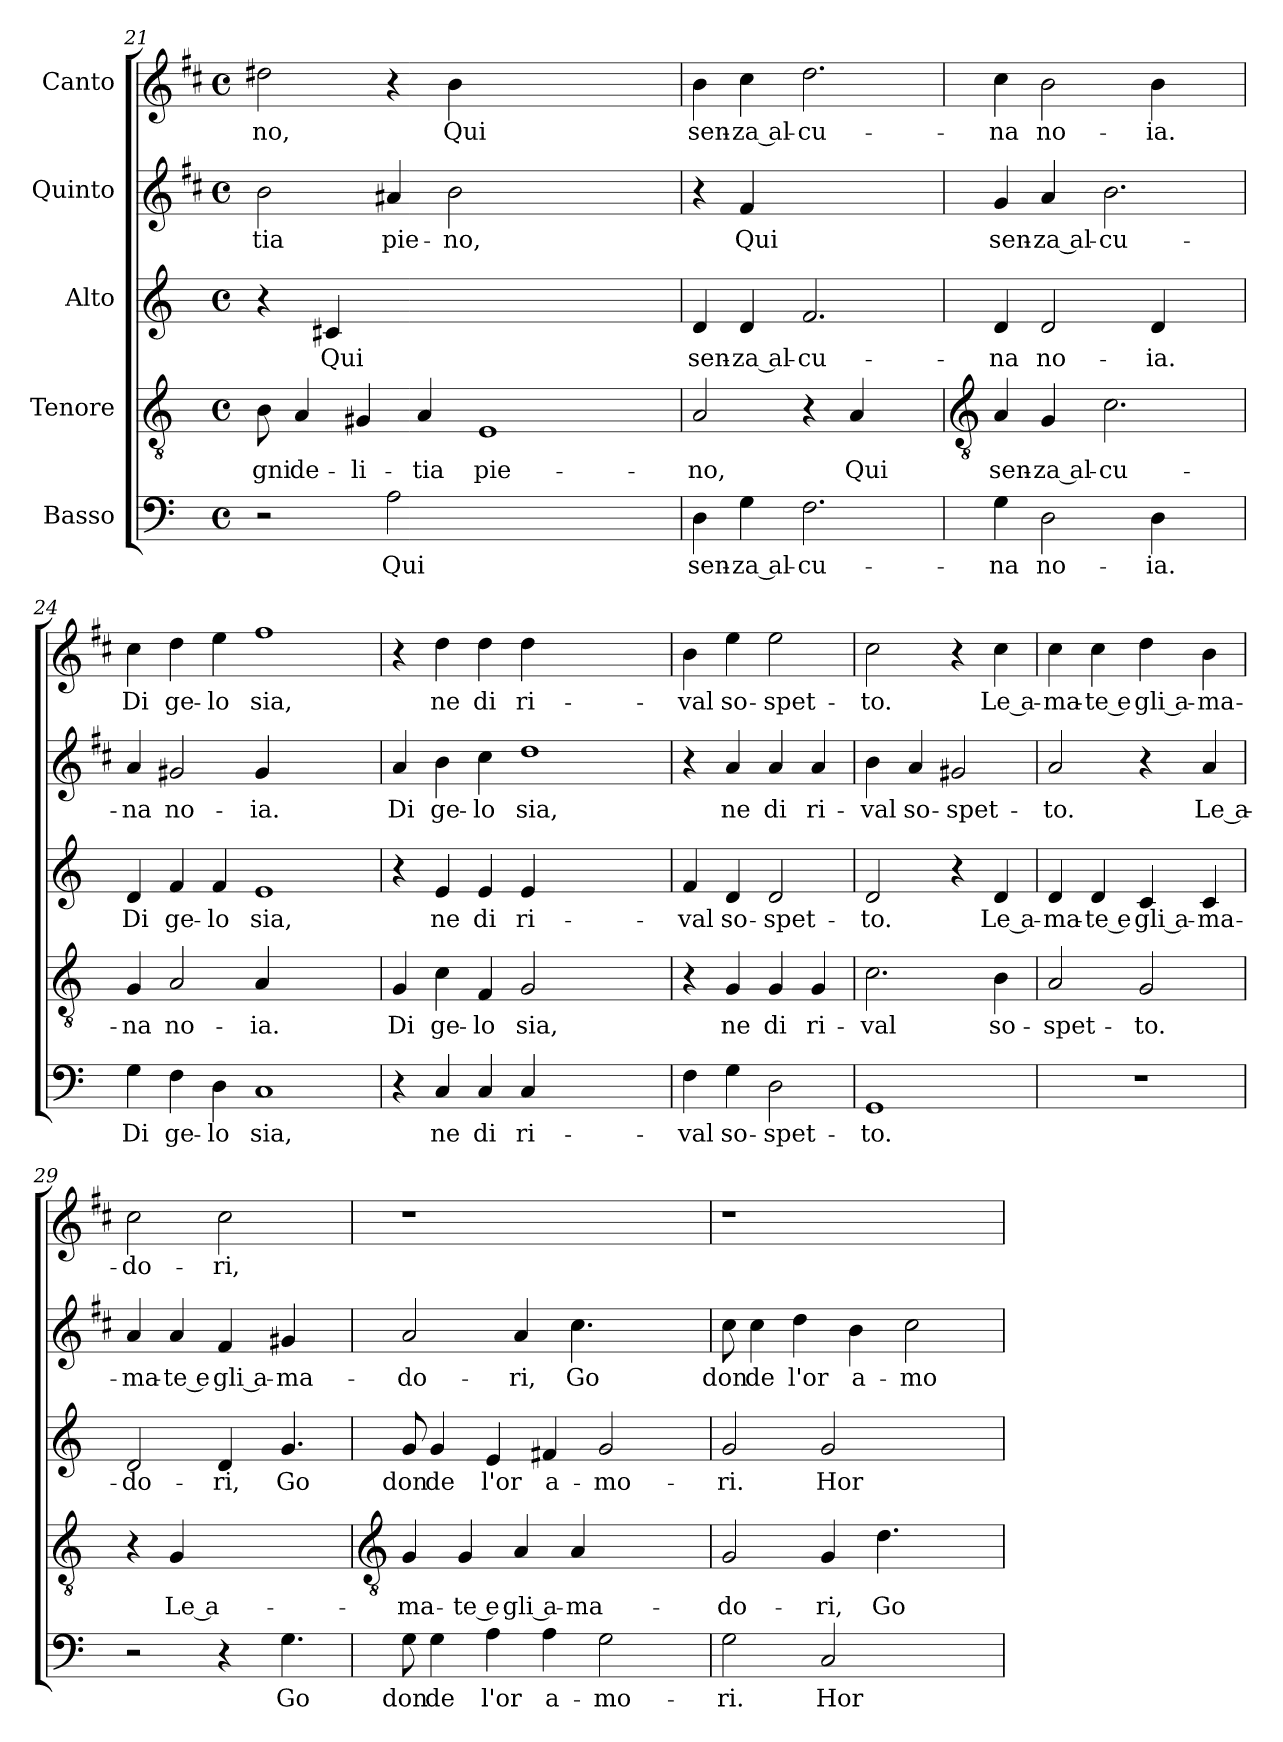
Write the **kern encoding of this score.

**kern	**text	**kern	**text	**kern	**text	**kern	**text	**kern	**text
*part5	*part5	*part4	*part4	*part3	*part3	*part2	*part2	*part1	*part1
*staff5	*staff5	*staff4	*staff4	*staff3	*staff3	*staff2	*staff2	*staff1	*staff1
*I"Basso	*	*I"Tenore	*	*I"Alto	*	*I"Quinto	*	*I"Canto	*
*clefF4	*	*clefGv2	*	*clefG2	*	*clefG2	*	*clefG2	*
*	*	*	*	*	*	*ITrd1c2	*	*ITrd1c2	*
*k[]	*	*k[]	*	*k[]	*	*k[]	*	*k[]	*
*C:	*	*C:	*	*C:	*	*C:	*	*C:	*
*M4/4	*	*M4/4	*	*M4/4	*	*M4/4	*	*M4/4	*
*met(c)	*	*met(c)	*	*met(c)	*	*met(c)	*	*met(c)	*
=21A	=21A	=21A	=21A	=21A	=21A	=21A	=21A	=21A	=21A
!	!	!	!LO:LY:b	!	!	!	!LO:LY:b	!	!LO:LY:b
2r	.	8B	-gni	4r	.	2a	-tia	2cc#X	-no,
!	!	!	!LO:LY:b	!	!	!	!	!	!
.	.	4A	de-	.	.	.	.	.	.
!	!	!	!	!	!LO:LY:b	!	!	!	!
.	.	.	.	4c#X	Qui	.	.	.	.
!	!	!	!LO:LY:b	!	!	!	!	!	!
.	.	4G#X	-li-	.	.	.	.	.	.
!	!LO:LY:b	!	!	!	!	!	!LO:LY:b	!	!
2A	Qui	.	.	1ryy	.	4g#X	pie-	4r	.
!	!	!	!LO:LY:b	!	!	!	!	!	!
.	.	4A	-tia	.	.	.	.	.	.
!	!	!	!	!	!	!	!LO:LY:b	!	!LO:LY:b
.	.	.	.	.	.	2a	-no,	4a	Qui
!	!	!	!LO:LY:b	!	!	!	!	!	!
.	.	1E	pie-	.	.	.	.	.	.
2..ryy	.	.	.	.	.	.	.	2..ryy	.
.	.	.	.	.	.	2ryy	.	.	.
.	.	.	.	4.ryy	.	.	.	.	.
.	.	.	.	.	.	8ryy	.	.	.
!!LO:LB:g=z
=22	=22	=22	=22	=22	=22	=22	=22	=22	=22
!	!LO:LY:b	!	!LO:LY:b	!	!LO:LY:b	!	!	!	!LO:LY:b
4D	sen-	2A	-no,	4d	sen-	4r	.	4a	sen-
!	!LO:LY:b	!	!	!	!LO:LY:b	!	!LO:LY:b	!	!LO:LY:b
4G	-za al-	.	.	4d	-za al-	4e	Qui	4b	-za al-
!	!LO:LY:b	!	!	!	!LO:LY:b	!	!	!	!LO:LY:b
2.F	-cu-	4r	.	2.f	-cu-	2.ryy	.	2.cc	-cu-
!	!	!	!LO:LY:b	!	!	!	!	!	!
.	.	4A	Qui	.	.	.	.	.	.
.	.	4ryy	.	.	.	.	.	.	.
!!LO:LB:g=z
=23	=23	=23	=23	=23	=23	=23	=23	=23	=23
*	*	*clefGv2	*	*	*	*	*	*	*
!	!LO:LY:b	!	!LO:LY:b	!	!LO:LY:b	!	!LO:LY:b	!	!LO:LY:b
4G	-na	4A	sen-	4d	-na	4f	sen-	4b	-na
!	!LO:LY:b	!	!LO:LY:b	!	!LO:LY:b	!	!LO:LY:b	!	!LO:LY:b
2D	no-	4G	-za al-	2d	no-	4g	-za al-	2a	no-
!	!	!	!LO:LY:b	!	!	!	!LO:LY:b	!	!
.	.	2.c	-cu-	.	.	2.a	-cu-	.	.
!	!LO:LY:b	!	!	!	!LO:LY:b	!	!	!	!LO:LY:b
4D	-ia.	.	.	4d	-ia.	.	.	4a	-ia.
4ryy	.	.	.	4ryy	.	.	.	4ryy	.
=24	=24	=24	=24	=24	=24	=24	=24	=24	=24
!	!LO:LY:b	!	!LO:LY:b	!	!LO:LY:b	!	!LO:LY:b	!	!LO:LY:b
4G	Di	4G	-na	4d	Di	4g	-na	4b	Di
!	!LO:LY:b	!	!LO:LY:b	!	!LO:LY:b	!	!LO:LY:b	!	!LO:LY:b
4F	ge-	2A	no-	4f	ge-	2f#X	no-	4cc	ge-
!	!LO:LY:b	!	!	!	!LO:LY:b	!	!	!	!LO:LY:b
4D	-lo	.	.	4f	-lo	.	.	4dd	-lo
!	!LO:LY:b	!	!LO:LY:b	!	!LO:LY:b	!	!LO:LY:b	!	!LO:LY:b
1C	sia,	4A	-ia.	1e	sia,	4f#	-ia.	1ee	sia,
.	.	2.ryy	.	.	.	2.ryy	.	.	.
=25	=25	=25	=25	=25	=25	=25	=25	=25	=25
!	!	!	!LO:LY:b	!	!	!	!LO:LY:b	!	!
4r	.	4G	Di	4r	.	4g	Di	4r	.
!	!LO:LY:b	!	!LO:LY:b	!	!LO:LY:b	!	!LO:LY:b	!	!LO:LY:b
4C	ne	4c	ge-	4e	ne	4a	ge-	4cc	ne
!	!LO:LY:b	!	!LO:LY:b	!	!LO:LY:b	!	!LO:LY:b	!	!LO:LY:b
4C	di	4F	-lo	4e	di	4b	-lo	4cc	di
!	!LO:LY:b	!	!LO:LY:b	!	!LO:LY:b	!	!LO:LY:b	!	!LO:LY:b
4C	ri-	2G	sia,	4e	ri-	1cc	sia,	4cc	ri-
2.ryy	.	.	.	2.ryy	.	.	.	2.ryy	.
.	.	2ryy	.	.	.	.	.	.	.
=26	=26	=26	=26	=26	=26	=26	=26	=26	=26
!	!LO:LY:b	!	!	!	!LO:LY:b	!	!	!	!LO:LY:b
4F	-val	4r	.	4f	-val	4r	.	4a	-val
!	!LO:LY:b	!	!LO:LY:b	!	!LO:LY:b	!	!LO:LY:b	!	!LO:LY:b
4G	so-	4G	ne	4d	so-	4g	ne	4dd	so-
!	!LO:LY:b	!	!LO:LY:b	!	!LO:LY:b	!	!LO:LY:b	!	!LO:LY:b
2D	-spet-	4G	di	2d	-spet-	4g	di	2dd	-spet-
!	!	!	!LO:LY:b	!	!	!	!LO:LY:b	!	!
.	.	4G	ri-	.	.	4g	ri-	.	.
=27	=27	=27	=27	=27	=27	=27	=27	=27	=27
!	!LO:LY:b	!	!LO:LY:b	!	!LO:LY:b	!	!LO:LY:b	!	!LO:LY:b
1GG	-to.	2.c	-val	2d	-to.	4a	-val	2b	-to.
!	!	!	!	!	!	!	!LO:LY:b	!	!
.	.	.	.	.	.	4g	so-	.	.
!	!	!	!	!	!	!	!LO:LY:b	!	!
.	.	.	.	4r	.	2f#X	-spet-	4r	.
!	!	!	!LO:LY:b	!	!LO:LY:b	!	!	!	!LO:LY:b
.	.	4B	so-	4d	Le a-	.	.	4b	Le a-
!!LO:LB:g=z
=28	=28	=28	=28	=28	=28	=28	=28	=28	=28
!	!	!	!LO:LY:b	!	!LO:LY:b	!	!LO:LY:b	!	!LO:LY:b
1r	.	2A	-spet-	4d	-ma-	2g	-to.	4b	-ma-
!	!	!	!	!	!LO:LY:b	!	!	!	!LO:LY:b
.	.	.	.	4d	-te e	.	.	4b	-te e
!	!	!	!LO:LY:b	!	!LO:LY:b	!	!	!	!LO:LY:b
.	.	2G	-to.	4c	gli a-	4r	.	4cc	gli a-
!	!	!	!	!	!LO:LY:b	!	!LO:LY:b	!	!LO:LY:b
.	.	.	.	4c	-ma-	4g	Le a-	4a	-ma-
!!LO:LB:g=z
=29	=29	=29	=29	=29	=29	=29	=29	=29	=29
!	!	!	!	!	!LO:LY:b	!	!LO:LY:b	!	!LO:LY:b
*	*	*	*	*	*	*^	*	*	*
2r	.	4r	.	2d	-do-	4g	1ryy	-ma-	2b	-do-
!	!	!	!LO:LY:b	!	!	!	!	!LO:LY:b	!	!
.	.	4G	Le a-	.	.	4g	.	-te e	.	.
!	!	!	!	!	!LO:LY:b	!	!	!LO:LY:b	!	!LO:LY:b
4r	.	2ryy	.	4d	-ri,	4e	.	gli a-	2b	-ri,
!	!LO:LY:b	!	!	!	!LO:LY:b	!	!	!LO:LY:b	!	!
4.G	Go	.	.	4.g	Go	4f#X	.	-ma-	.	.
.	.	8ryy	.	.	.	8ryy	8ryy	.	8ryy	.
!!LO:LB:g=z
=30	=30	=30	=30	=30	=30	=30	=30	=30	=30	=30
*	*	*clefGv2	*	*	*	*	*	*	*	*
!	!LO:LY:b	!	!LO:LY:b	!	!LO:LY:b	!	!	!LO:LY:b	!	!
8G	don	4G	-ma-	8g	don	2g	2ryy	-do-	1r	.
!	!LO:LY:b	!	!	!	!LO:LY:b	!	!	!	!	!
4G	de	.	.	4g	de	.	.	.	.	.
!	!	!	!LO:LY:b	!	!	!	!	!	!	!
.	.	4G	-te e	.	.	.	.	.	.	.
!	!LO:LY:b	!	!	!	!LO:LY:b	!	!	!	!	!
4A	l'or	.	.	4e	l'or	.	.	.	.	.
!	!	!	!LO:LY:b	!	!	!	!	!LO:LY:b	!	!
.	.	4A	gli a-	.	.	4g	4ryy	-ri,	.	.
!	!LO:LY:b	!	!	!	!LO:LY:b	!	!	!	!	!
4A	a-	.	.	4f#X	a-	.	.	.	.	.
!	!	!	!LO:LY:b	!	!	!	!	!LO:LY:b	!	!
.	.	4A	-ma-	.	.	4.b	4ryy	Go	.	.
!	!LO:LY:b	!	!	!	!LO:LY:b	!	!	!	!	!
2G	-mo-	.	.	2g	-mo-	.	.	.	.	.
.	.	4.ryy	.	.	.	.	4ryy	.	4.ryy	.
.	.	.	.	.	.	4ryy	.	.	.	.
.	.	.	.	.	.	.	8ryy	.	.	.
=31	=31	=31	=31	=31	=31	=31	=31	=31	=31	=31
!	!LO:LY:b	!	!LO:LY:b	!	!LO:LY:b	!	!	!LO:LY:b	!	!
2G	-ri.	2G	-do-	2g	-ri.	8b	1ryy	don	1r	.
!	!	!	!	!	!	!	!	!LO:LY:b	!	!
.	.	.	.	.	.	4b	.	de	.	.
!	!	!	!	!	!	!	!	!LO:LY:b	!	!
.	.	.	.	.	.	4cc	.	l'or	.	.
!	!LO:LY:b	!	!LO:LY:b	!	!LO:LY:b	!	!	!	!	!
2C	Hor	4G	-ri,	2g	Hor	.	.	.	.	.
!	!	!	!	!	!	!	!	!LO:LY:b	!	!
.	.	.	.	.	.	4a	.	a-	.	.
!	!	!	!LO:LY:b	!	!	!	!	!	!	!
.	.	4.d	Go	.	.	.	.	.	.	.
!	!	!	!	!	!	!	!	!LO:LY:b	!	!
.	.	.	.	.	.	2b	.	-mo-	.	.
4.ryy	.	.	.	4.ryy	.	.	4.ryy	.	4.ryy	.
.	.	4ryy	.	.	.	.	.	.	.	.
*	*	*	*	*	*	*v	*v	*	*	*
=	=	=	=	=	=	=	=	=	=
*-	*-	*-	*-	*-	*-	*-	*-	*-	*-
